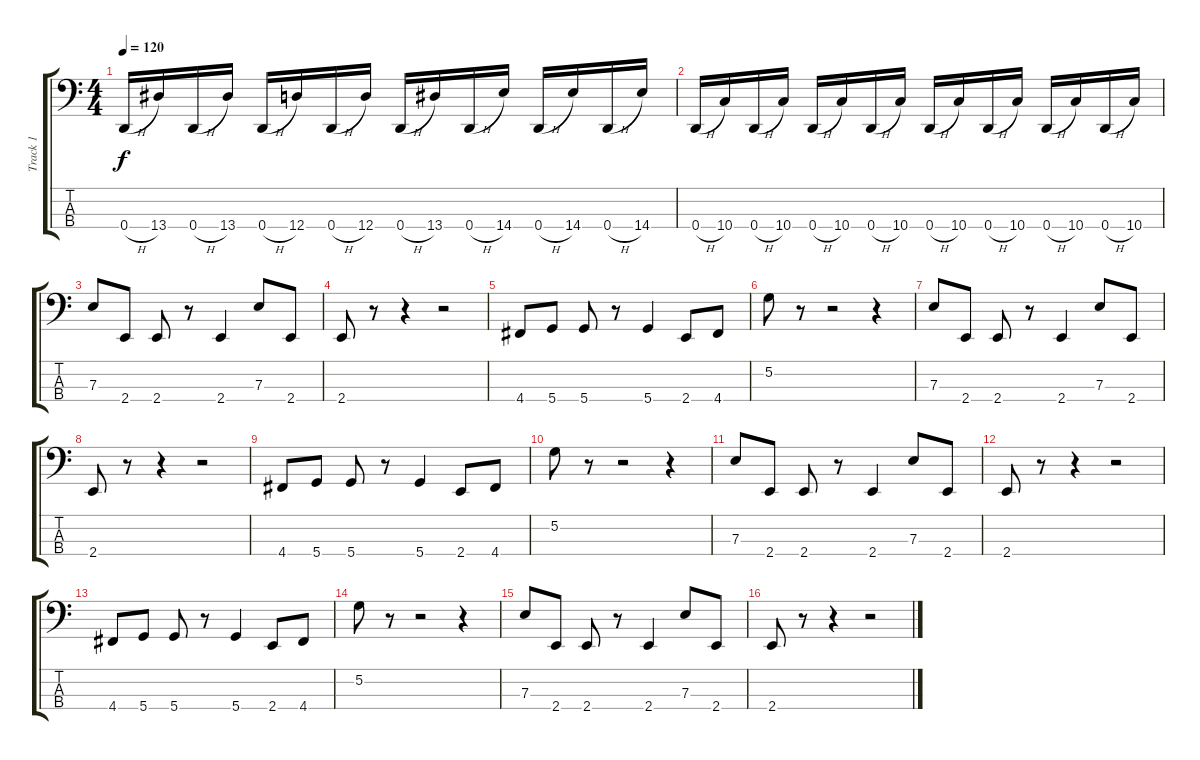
\track ("Track 1" "Track 1") {instrument slapbass1}
\staff {score tabs}
\tuning (G2 D2 A1 D1) {hide}
\ts (4 4)
\tempo 120
\clef f4
\ks c
0.4{h}.16{dy f} 13.4.16 0.4{h}.16 13.4.16 0.4{h}.16 12.4.16 0.4{h}.16 12.4.16 0.4{h}.16 13.4.16 0.4{h}.16 14.4.16 0.4{h}.16 14.4.16 0.4{h}.16 14.4.16 |
0.4{h}.16 10.4.16 0.4{h}.16 10.4.16 0.4{h}.16 10.4.16 0.4{h}.16 10.4.16 0.4{h}.16 10.4.16 0.4{h}.16 10.4.16 0.4{h}.16 10.4.16 0.4{h}.16 10.4.16 |
7.3.8{instrument electricbassfinger} 2.4.8 2.4.8 r.8 2.4.4 7.3.8 2.4.8 |
2.4.8 r.8 r.4 r.2 |
4.4.8 5.4.8 5.4.8 r.8 5.4.4 2.4.8 4.4.8 |
5.2.8 r.8 r.2 r.4 |
7.3.8 2.4.8 2.4.8 r.8 2.4.4 7.3.8 2.4.8 |
2.4.8 r.8 r.4 r.2 |
4.4.8 5.4.8 5.4.8 r.8 5.4.4 2.4.8 4.4.8 |
5.2.8 r.8 r.2 r.4 |
7.3.8 2.4.8 2.4.8 r.8 2.4.4 7.3.8 2.4.8 |
2.4.8 r.8 r.4 r.2 |
4.4.8 5.4.8 5.4.8 r.8 5.4.4 2.4.8 4.4.8 |
5.2.8 r.8 r.2 r.4 |
7.3.8 2.4.8 2.4.8 r.8 2.4.4 7.3.8 2.4.8 |
2.4.8 r.8 r.4 r.2
